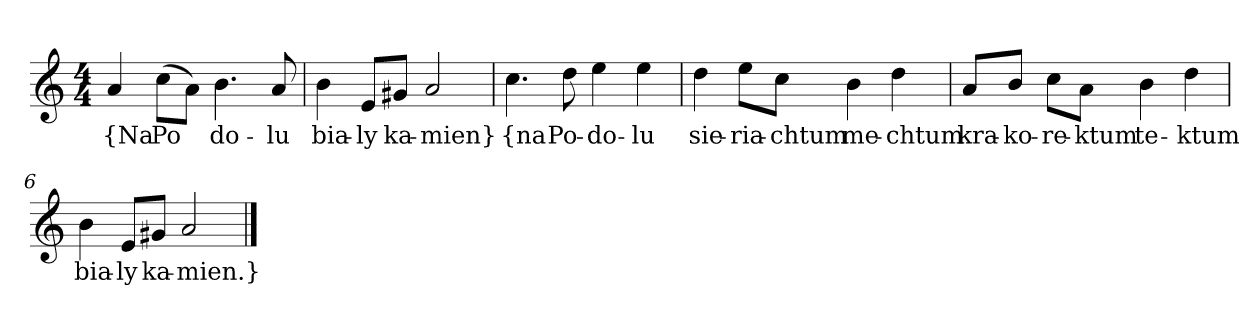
**kern	**text
*part1	*part1
*staff1	*staff1
*clefG2	*
*k[]	*
*a:	*
*M4/4	*
=	=
4a	{Na
(8cc\L	Po-
8a\J)	--
4.b	-do-
8a	-lu
=2	=2
4b	bia-
8e/L	-ly
8g#X/J	ka-
2a	-mien}
=3y	=3y
4.cc	{na
8dd	Po-
4ee	-do-
4ee	-lu
=4	=4
4dd	sie-
8ee\L	-ria-
8cc\J	-chtum
4b	me-
4dd	-chtum
=5	=5
8a/L	kra-
8b/J	-ko-
8cc\L	-re-
8a\J	-ktum
4b	te-
4dd	-ktum
=6	=6
4b	bia-
8e/L	-ly
8g#X/J	ka-
2a	-mien.}
==	==
*-	*-
